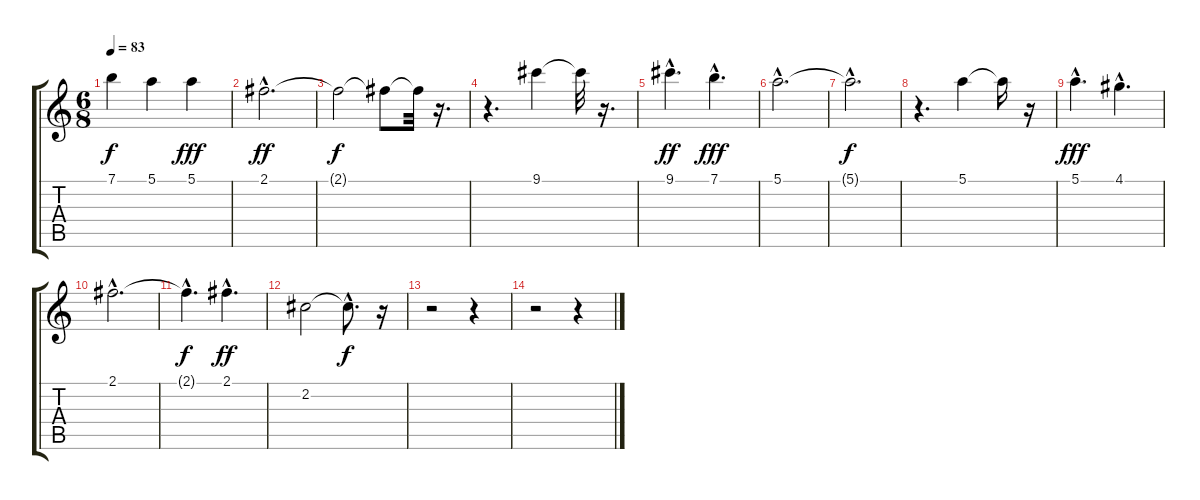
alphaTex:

\track "" {instrument electricbassfinger}
\staff {score tabs}
\tuning (E4 B3 G3 D3 A2 E2) {hide}
\ts (6 8)
\tempo 83
\clef g2
\ks c
7.1.4{dy f} 5.1.4 5.1.4{dy fff} |
2.1{hac}.2{d dy ff} |
2.1{t}.2{dy f} 2.1{t}.8 2.1{t}.32 r.16{d} |
r.4{d} 9.1.4 9.1{t}.32 r.16{d} |
9.1{hac}.4{d dy ff} 7.1{hac}.4{d dy fff} |
5.1{hac}.2{d} |
5.1{hac t}.2{d dy f} |
r.4{d} 5.1.4 5.1{t}.16 r.16 |
5.1{hac}.4{d dy fff} 4.1{hac}.4{d} |
2.1{hac}.2{d} |
2.1{hac t}.4{d dy f} 2.1{hac}.4{d dy ff} |
2.2.2 2.2{hac t}.8{d dy f} r.16 |
r.2 r.4 |
r.2 r.4
